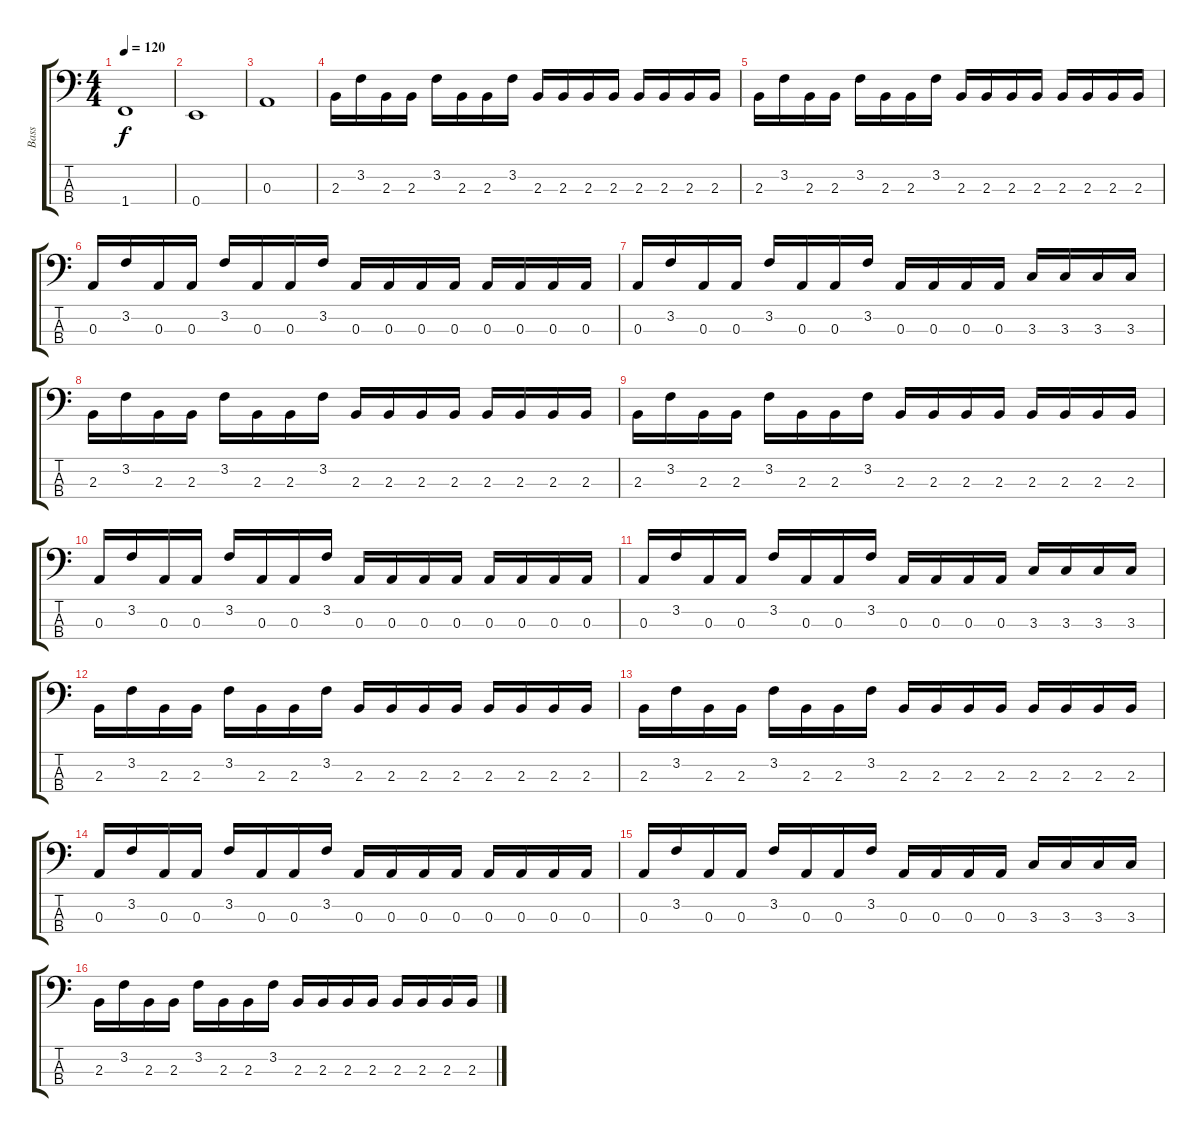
\track ("Bass" "Bass") {instrument electricbassfinger}
\staff {score tabs}
\tuning (G2 D2 A1 E1) {hide}
\ts (4 4)
\tempo 120
\clef f4
\ks c
1.4.1{dy f} |
0.4.1 |
0.3.1 |
2.3.16 3.2.16 2.3.16 2.3.16 3.2.16 2.3.16 2.3.16 3.2.16 2.3.16 2.3.16 2.3.16 2.3.16 2.3.16 2.3.16 2.3.16 2.3.16 |
2.3.16 3.2.16 2.3.16 2.3.16 3.2.16 2.3.16 2.3.16 3.2.16 2.3.16 2.3.16 2.3.16 2.3.16 2.3.16 2.3.16 2.3.16 2.3.16 |
0.3.16 3.2.16 0.3.16 0.3.16 3.2.16 0.3.16 0.3.16 3.2.16 0.3.16 0.3.16 0.3.16 0.3.16 0.3.16 0.3.16 0.3.16 0.3.16 |
0.3.16 3.2.16 0.3.16 0.3.16 3.2.16 0.3.16 0.3.16 3.2.16 0.3.16 0.3.16 0.3.16 0.3.16 3.3.16 3.3.16 3.3.16 3.3.16 |
2.3.16 3.2.16 2.3.16 2.3.16 3.2.16 2.3.16 2.3.16 3.2.16 2.3.16 2.3.16 2.3.16 2.3.16 2.3.16 2.3.16 2.3.16 2.3.16 |
2.3.16 3.2.16 2.3.16 2.3.16 3.2.16 2.3.16 2.3.16 3.2.16 2.3.16 2.3.16 2.3.16 2.3.16 2.3.16 2.3.16 2.3.16 2.3.16 |
0.3.16 3.2.16 0.3.16 0.3.16 3.2.16 0.3.16 0.3.16 3.2.16 0.3.16 0.3.16 0.3.16 0.3.16 0.3.16 0.3.16 0.3.16 0.3.16 |
0.3.16 3.2.16 0.3.16 0.3.16 3.2.16 0.3.16 0.3.16 3.2.16 0.3.16 0.3.16 0.3.16 0.3.16 3.3.16 3.3.16 3.3.16 3.3.16 |
2.3.16 3.2.16 2.3.16 2.3.16 3.2.16 2.3.16 2.3.16 3.2.16 2.3.16 2.3.16 2.3.16 2.3.16 2.3.16 2.3.16 2.3.16 2.3.16 |
2.3.16 3.2.16 2.3.16 2.3.16 3.2.16 2.3.16 2.3.16 3.2.16 2.3.16 2.3.16 2.3.16 2.3.16 2.3.16 2.3.16 2.3.16 2.3.16 |
0.3.16 3.2.16 0.3.16 0.3.16 3.2.16 0.3.16 0.3.16 3.2.16 0.3.16 0.3.16 0.3.16 0.3.16 0.3.16 0.3.16 0.3.16 0.3.16 |
0.3.16 3.2.16 0.3.16 0.3.16 3.2.16 0.3.16 0.3.16 3.2.16 0.3.16 0.3.16 0.3.16 0.3.16 3.3.16 3.3.16 3.3.16 3.3.16 |
2.3.16 3.2.16 2.3.16 2.3.16 3.2.16 2.3.16 2.3.16 3.2.16 2.3.16 2.3.16 2.3.16 2.3.16 2.3.16 2.3.16 2.3.16 2.3.16
